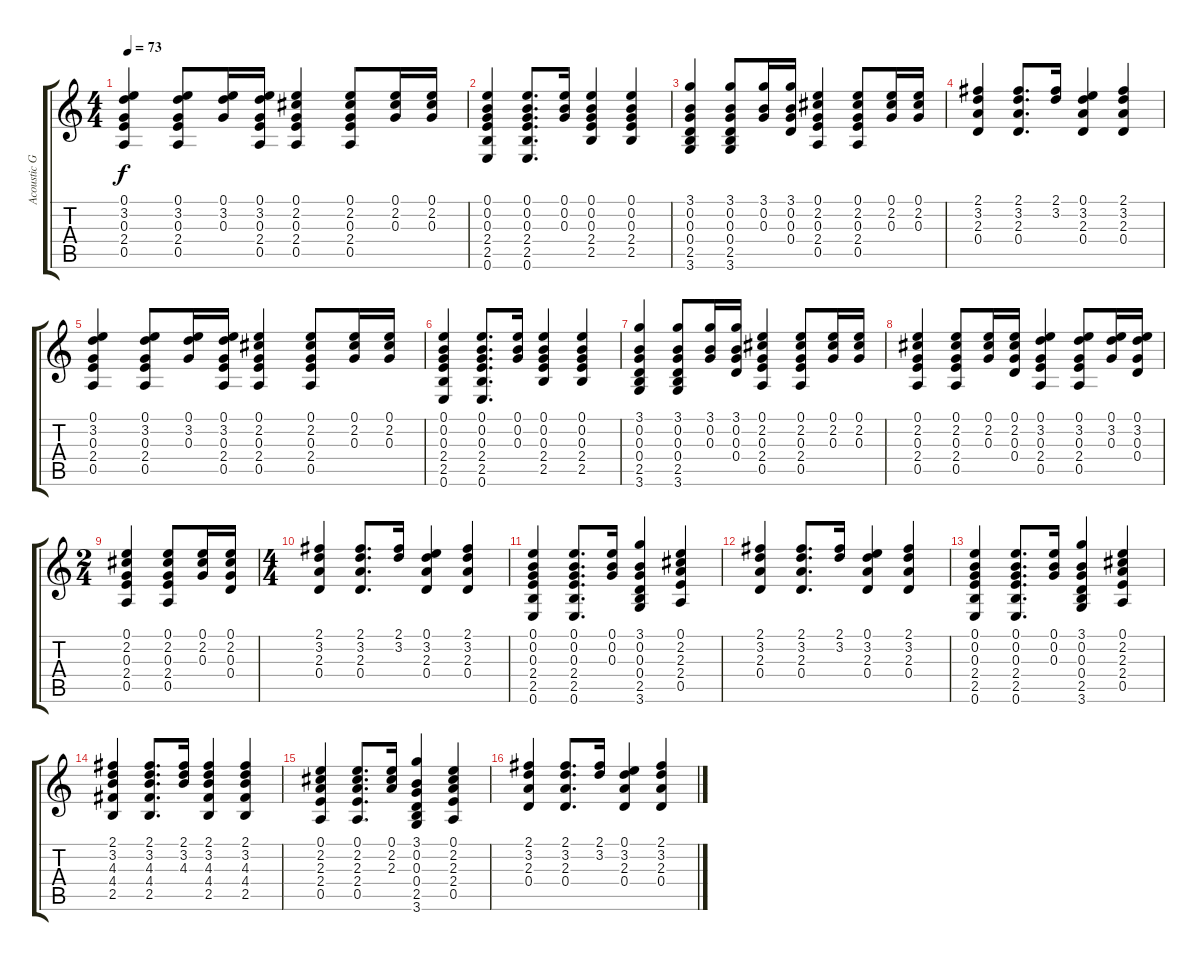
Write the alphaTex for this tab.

\track ("Acoustic Guitar" "Acoustic G") {instrument acousticguitarsteel}
\staff {score tabs}
\tuning (E4 B3 G3 D3 A2 E2) {hide}
\ts (4 4)
\tempo 73
\clef g2
\ks c
(0.1 3.2 0.3 2.4 0.5).4{dy f} (0.1 3.2 0.3 2.4 0.5).8 (0.1 3.2 0.3).16 (0.1 3.2 0.3 2.4 0.5).16 (0.1 2.2 0.3 2.4 0.5).4 (0.1 2.2 0.3 2.4 0.5).8 (0.1 2.2 0.3).16 (0.1 2.2 0.3).16 |
(0.1 0.2 0.3 2.4 2.5 0.6).4 (0.1 0.2 0.3 2.4 2.5 0.6).8{d} (0.1 0.2 0.3).16 (0.1 0.2 0.3 2.4 2.5).4 (0.1 0.2 0.3 2.4 2.5).4 |
(3.1 0.2 0.3 0.4 2.5 3.6).4 (3.1 0.2 0.3 0.4 2.5 3.6).8 (3.1 0.2 0.3).16 (3.1 0.2 0.3 0.4).16 (0.1 2.2 0.3 2.4 0.5).4 (0.1 2.2 0.3 2.4 0.5).8 (0.1 2.2 0.3).16 (0.1 2.2 0.3).16 |
(2.1 3.2 2.3 0.4).4 (2.1 3.2 2.3 0.4).8{d} (2.1 3.2).16 (0.1 3.2 2.3 0.4).4 (2.1 3.2 2.3 0.4).4 |
(0.1 3.2 0.3 2.4 0.5).4 (0.1 3.2 0.3 2.4 0.5).8 (0.1 3.2 0.3).16 (0.1 3.2 0.3 2.4 0.5).16 (0.1 2.2 0.3 2.4 0.5).4 (0.1 2.2 0.3 2.4 0.5).8 (0.1 2.2 0.3).16 (0.1 2.2 0.3).16 |
(0.1 0.2 0.3 2.4 2.5 0.6).4 (0.1 0.2 0.3 2.4 2.5 0.6).8{d} (0.1 0.2 0.3).16 (0.1 0.2 0.3 2.4 2.5).4 (0.1 0.2 0.3 2.4 2.5).4 |
(3.1 0.2 0.3 0.4 2.5 3.6).4 (3.1 0.2 0.3 0.4 2.5 3.6).8 (3.1 0.2 0.3).16 (3.1 0.2 0.3 0.4).16 (0.1 2.2 0.3 2.4 0.5).4 (0.1 2.2 0.3 2.4 0.5).8 (0.1 2.2 0.3).16 (0.1 2.2 0.3).16 |
(0.1 2.2 0.3 2.4 0.5).4 (0.1 2.2 0.3 2.4 0.5).8 (0.1 2.2 0.3).16 (0.1 2.2 0.3 0.4).16 (0.1 3.2 0.3 2.4 0.5).4 (0.1 3.2 0.3 2.4 0.5).8 (0.1 3.2 0.3).16 (0.1 3.2 0.3 0.4).16 |
\ts (2 4)
(0.1 2.2 0.3 2.4 0.5).4 (0.1 2.2 0.3 2.4 0.5).8 (0.1 2.2 0.3).16 (0.1 2.2 0.3 0.4).16 |
\ts (4 4)
(2.1 3.2 2.3 0.4).4 (2.1 3.2 2.3 0.4).8{d} (2.1 3.2).16 (0.1 3.2 2.3 0.4).4 (2.1 3.2 2.3 0.4).4 |
(0.1 0.2 0.3 2.4 2.5 0.6).4 (0.1 0.2 0.3 2.4 2.5 0.6).8{d} (0.1 0.2 0.3).16 (3.1 0.2 0.3 0.4 2.5 3.6).4 (0.1 2.2 2.3 2.4 0.5).4 |
(2.1 3.2 2.3 0.4).4 (2.1 3.2 2.3 0.4).8{d} (2.1 3.2).16 (0.1 3.2 2.3 0.4).4 (2.1 3.2 2.3 0.4).4 |
(0.1 0.2 0.3 2.4 2.5 0.6).4 (0.1 0.2 0.3 2.4 2.5 0.6).8{d} (0.1 0.2 0.3).16 (3.1 0.2 0.3 0.4 2.5 3.6).4 (0.1 2.2 2.3 2.4 0.5).4 |
(2.1 3.2 4.3 4.4 2.5).4 (2.1 3.2 4.3 4.4 2.5).8{d} (2.1 3.2 4.3).16 (2.1 3.2 4.3 4.4 2.5).4 (2.1 3.2 4.3 4.4 2.5).4 |
(0.1 2.2 2.3 2.4 0.5).4 (0.1 2.2 2.3 2.4 0.5).8{d} (0.1 2.2 2.3).16 (3.1 0.2 0.3 0.4 2.5 3.6).4 (0.1 2.2 2.3 2.4 0.5).4 |
(2.1 3.2 2.3 0.4).4 (2.1 3.2 2.3 0.4).8{d} (2.1 3.2).16 (0.1 3.2 2.3 0.4).4 (2.1 3.2 2.3 0.4).4
